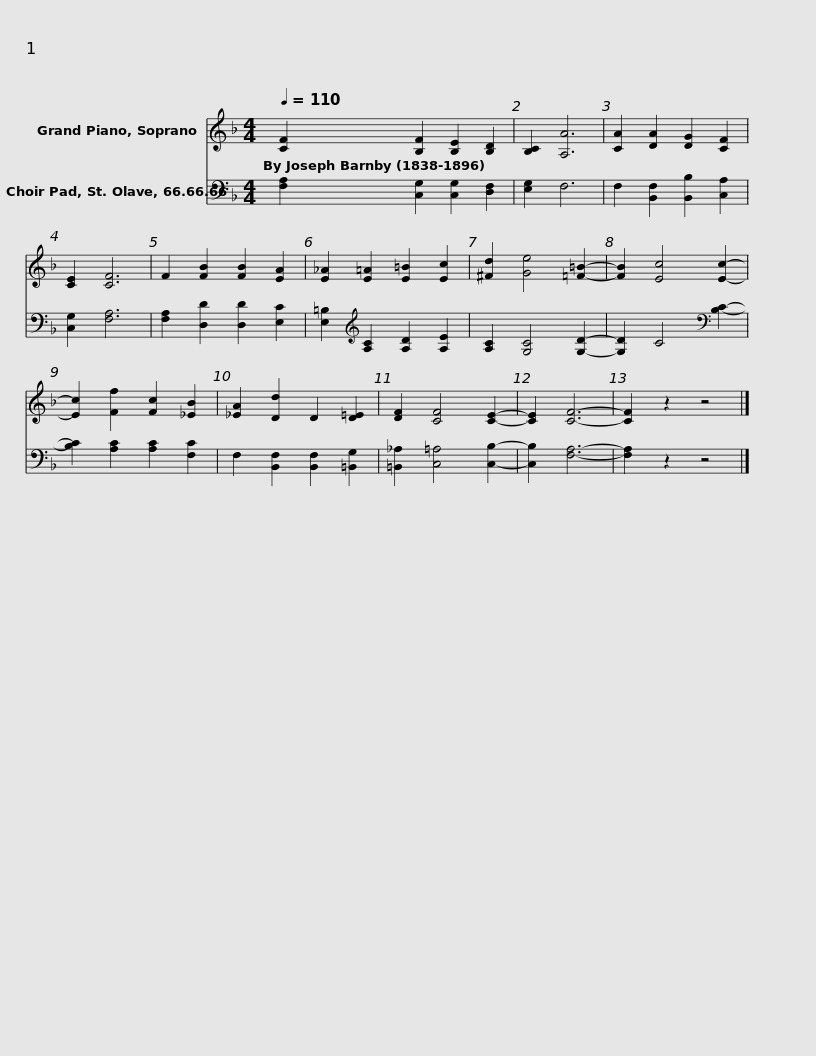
X:1
%%score 1 2
L:1/8
Q:1/4=110
M:4/4
I:linebreak $
K:F
V:1 treble
V:2 bass
V:1
 [CF]2 [B,F]2 [B,E]2 [B,D]2 | [B,C]2 [A,A]6 | [CA]2 [DA]2 [DG]2 [CF]2 | [CE]2 [CF]6 | F2 [FB]2 [FB]2 [EA]2 |$ %5
 [E_A]2 [E=A]2 [E=B]2 [Ec]2 | [^Fd]2 [Ge]4 [=F=B]2- | [FB]2 [Ec]4 [Ec]2- | [Ec]2 [Ff]2 [Fc]2 [_EB]2 | [_EA]2 [Dd]2 D2 [D=E]2 | %10
 [DF]2 [CF]4 [CE]2- | [CE]2 [CF]6- | [CF]2 z2 z4 |] %13
V:2
 [F,A,]2 [C,G,]2 [C,G,]2 [D,F,]2 | [E,G,]2 F,6 | F,2 [B,,F,]2 [B,,B,]2 [C,A,]2 | [C,G,]2 [F,A,]6 | [F,A,]2 [D,D]2 [D,D]2 [E,C]2 |$ %5
 [E,=B,]2[K:treble] [A,C]2 [A,D]2 [A,E]2 | [A,C]2 [G,C]4 [G,D]2- | [G,D]2 C4[K:bass] [B,C]2- | [B,C]2 [A,C]2 [A,C]2 [F,C]2 | F,2 [B,,F,]2 [B,,F,]2 [=B,,G,]2 | %10
 [=B,,_A,]2 [C,=A,]4 [C,B,]2- | [C,B,]2 [F,A,]6- | [F,A,]2 z2 z4 |] %13
